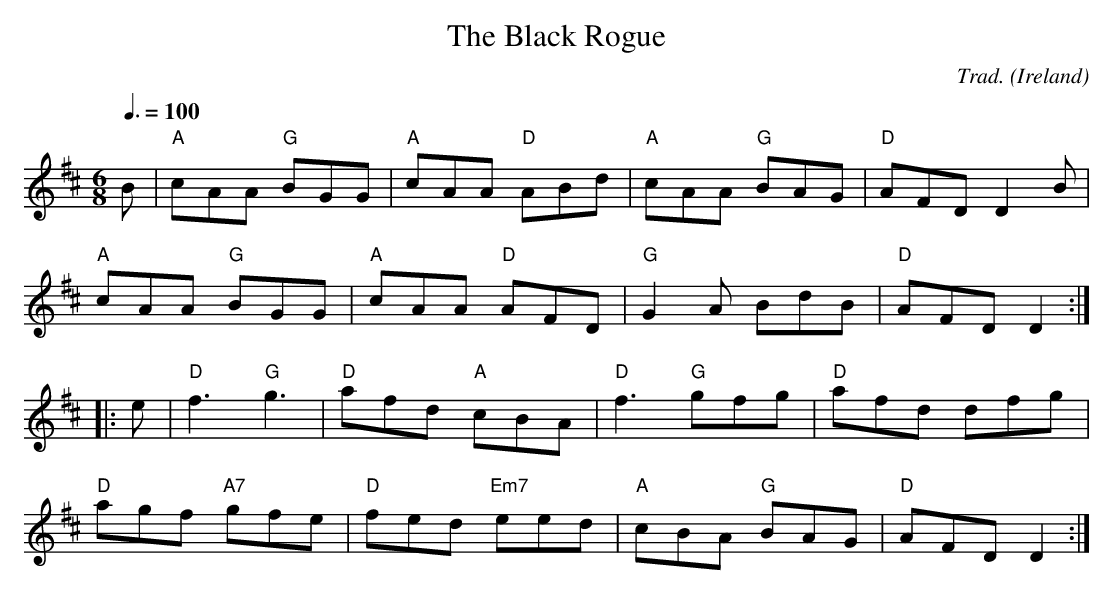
X:1
T:Black Rogue, The
C:Trad.
O:Ireland
M:6/8
L:1/8
Q:3/8=100
K:D
B|"A"cAA "G"BGG|"A"cAA "D"ABd|"A"cAA "G"BAG|"D"AFD D2B|
"A"cAA "G"BGG|"A"cAA "D"AFD|"G"G2A BdB|"D"AFD D2:|
|:e|"D"f3 "G"g3|"D"afd "A"cBA|"D"f3 "G"gfg|"D"afd dfg|
"D"agf "A7"gfe|"D"fed "Em7"eed|"A"cBA "G"BAG|"D"AFD D2:|
